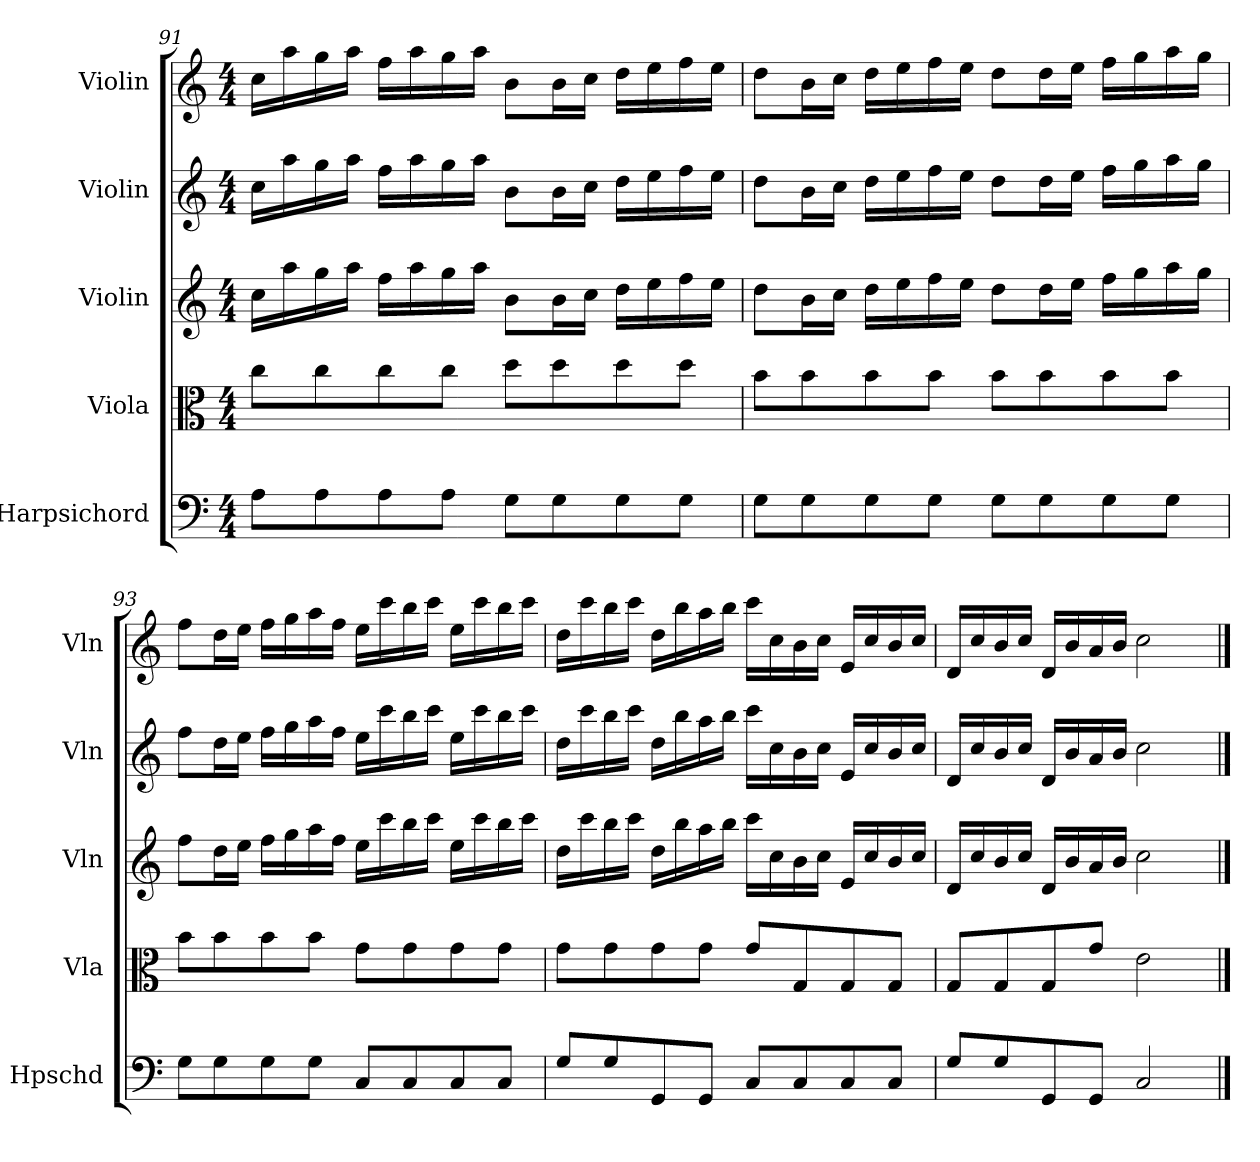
**kern	**kern	**kern	**kern	**kern
*part5	*part4	*part3	*part2	*part1
*staff5	*staff4	*staff3	*staff2	*staff1
*I"Harpsichord	*I"Viola	*I"Violin	*I"Violin	*I"Violin
*I'Hpschd	*I'Vla	*I'Vln	*I'Vln	*I'Vln
*clefF4	*clefC3	*clefG2	*clefG2	*clefG2
*k[]	*k[]	*k[]	*k[]	*k[]
*C:	*C:	*C:	*C:	*C:
*M4/4	*M4/4	*M4/4	*M4/4	*M4/4
=91	=91	=91	=91	=91
8A\L	8cc\L	16cc\LL	16cc\LL	16cc\LL
.	.	16aa\	16aa\	16aa\
8A\	8cc\	16gg\	16gg\	16gg\
.	.	16aa\JJ	16aa\JJ	16aa\JJ
8A\	8cc\	16ff\LL	16ff\LL	16ff\LL
.	.	16aa\	16aa\	16aa\
8A\J	8cc\J	16gg\	16gg\	16gg\
.	.	16aa\JJ	16aa\JJ	16aa\JJ
8G\L	8dd\L	8b\L	8b\L	8b\L
8G\	8dd\	16b\L	16b\L	16b\L
.	.	16cc\JJ	16cc\JJ	16cc\JJ
8G\	8dd\	16dd\LL	16dd\LL	16dd\LL
.	.	16ee\	16ee\	16ee\
8G\J	8dd\J	16ff\	16ff\	16ff\
.	.	16ee\JJ	16ee\JJ	16ee\JJ
=92	=92	=92	=92	=92
8G\L	8b\L	8dd\L	8dd\L	8dd\L
8G\	8b\	16b\L	16b\L	16b\L
.	.	16cc\JJ	16cc\JJ	16cc\JJ
8G\	8b\	16dd\LL	16dd\LL	16dd\LL
.	.	16ee\	16ee\	16ee\
8G\J	8b\J	16ff\	16ff\	16ff\
.	.	16ee\JJ	16ee\JJ	16ee\JJ
8G\L	8b\L	8dd\L	8dd\L	8dd\L
8G\	8b\	16dd\L	16dd\L	16dd\L
.	.	16ee\JJ	16ee\JJ	16ee\JJ
8G\	8b\	16ff\LL	16ff\LL	16ff\LL
.	.	16gg\	16gg\	16gg\
8G\J	8b\J	16aa\	16aa\	16aa\
.	.	16gg\JJ	16gg\JJ	16gg\JJ
=93	=93	=93	=93	=93
8G\L	8b\L	8ff\L	8ff\L	8ff\L
8G\	8b\	16dd\L	16dd\L	16dd\L
.	.	16ee\JJ	16ee\JJ	16ee\JJ
8G\	8b\	16ff\LL	16ff\LL	16ff\LL
.	.	16gg\	16gg\	16gg\
8G\J	8b\J	16aa\	16aa\	16aa\
.	.	16ff\JJ	16ff\JJ	16ff\JJ
8C/L	8g\L	16ee\LL	16ee\LL	16ee\LL
.	.	16ccc\	16ccc\	16ccc\
8C/	8g\	16bb\	16bb\	16bb\
.	.	16ccc\JJ	16ccc\JJ	16ccc\JJ
8C/	8g\	16ee\LL	16ee\LL	16ee\LL
.	.	16ccc\	16ccc\	16ccc\
8C/J	8g\J	16bb\	16bb\	16bb\
.	.	16ccc\JJ	16ccc\JJ	16ccc\JJ
=94	=94	=94	=94	=94
8G/L	8g\L	16dd\LL	16dd\LL	16dd\LL
.	.	16ccc\	16ccc\	16ccc\
8G/	8g\	16bb\	16bb\	16bb\
.	.	16ccc\JJ	16ccc\JJ	16ccc\JJ
8GG/	8g\	16dd\LL	16dd\LL	16dd\LL
.	.	16bb\	16bb\	16bb\
8GG/J	8g\J	16aa\	16aa\	16aa\
.	.	16bb\JJ	16bb\JJ	16bb\JJ
8C/L	8g/L	16ccc\LL	16ccc\LL	16ccc\LL
.	.	16cc\	16cc\	16cc\
8C/	8G/	16b\	16b\	16b\
.	.	16cc\JJ	16cc\JJ	16cc\JJ
8C/	8G/	16e/LL	16e/LL	16e/LL
.	.	16cc/	16cc/	16cc/
8C/J	8G/J	16b/	16b/	16b/
.	.	16cc/JJ	16cc/JJ	16cc/JJ
=95	=95	=95	=95	=95
8G/L	8G/L	16d/LL	16d/LL	16d/LL
.	.	16cc/	16cc/	16cc/
8G/	8G/	16b/	16b/	16b/
.	.	16cc/JJ	16cc/JJ	16cc/JJ
8GG/	8G/	16d/LL	16d/LL	16d/LL
.	.	16b/	16b/	16b/
8GG/J	8g/J	16a/	16a/	16a/
.	.	16b/JJ	16b/JJ	16b/JJ
2C/	2e\	2cc\	2cc\	2cc\
==	==	==	==	==
*-	*-	*-	*-	*-
